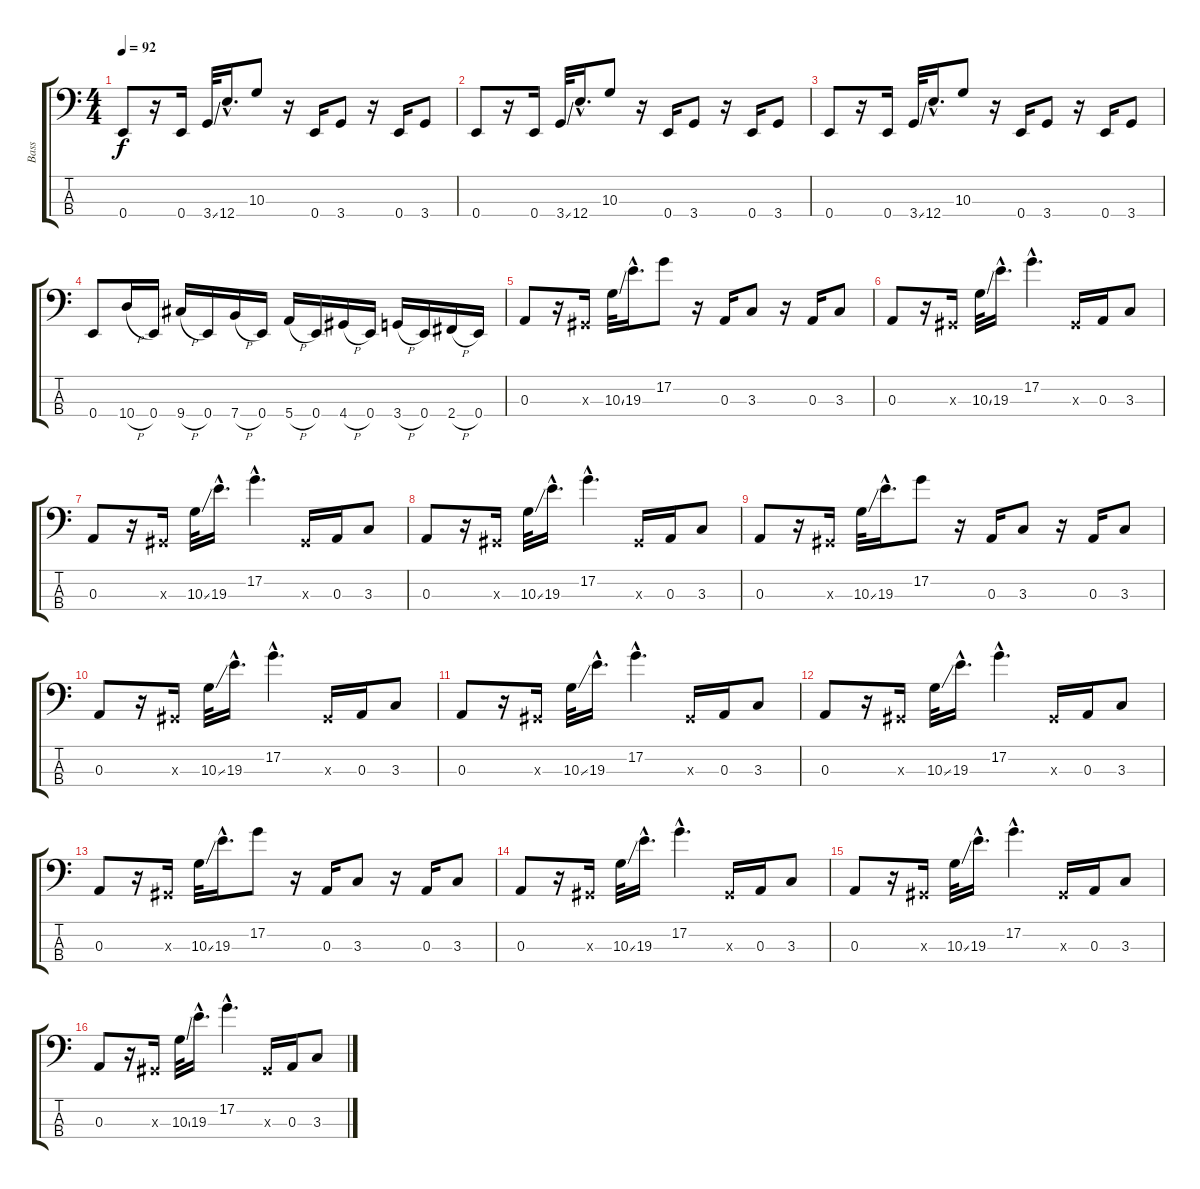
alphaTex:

\track ("Bass" "Bass") {instrument electricbassfinger}
\staff {score tabs}
\tuning (G2 D2 A1 E1) {hide}
\ts (4 4)
\tempo 92
\clef f4
\ks c
0.4.8{dy f} r.16 0.4.16 3.4{ss}.32 12.4{hac}.16{d} 10.3.8 r.16 0.4.16 3.4.8 r.16 0.4.16 3.4.8 |
0.4.8 r.16 0.4.16 3.4{ss}.32 12.4{hac}.16{d} 10.3.8 r.16 0.4.16 3.4.8 r.16 0.4.16 3.4.8 |
0.4.8 r.16 0.4.16 3.4{ss}.32 12.4{hac}.16{d} 10.3.8 r.16 0.4.16 3.4.8 r.16 0.4.16 3.4.8 |
0.4.8 10.4{h}.16 0.4.16 9.4{h}.16 0.4.16 7.4{h}.16 0.4.16 5.4{h}.16 0.4.16 4.4{h}.16 0.4.16 3.4{h}.16 0.4.16 2.4{h}.16 0.4.16 |
0.3.8 r.16 -1.3{x}.16 10.3{ss}.32 19.3{hac}.16{d} 17.2.8 r.16 0.3.16 3.3.8 r.16 0.3.16 3.3.8 |
0.3.8 r.16 -1.3{x}.16 10.3{ss}.32 19.3{hac}.16{d} 17.2{hac}.4{d} -1.3{x}.16 0.3.16 3.3.8 |
0.3.8 r.16 -1.3{x}.16 10.3{ss}.32 19.3{hac}.16{d} 17.2{hac}.4{d} -1.3{x}.16 0.3.16 3.3.8 |
0.3.8 r.16 -1.3{x}.16 10.3{ss}.32 19.3{hac}.16{d} 17.2{hac}.4{d} -1.3{x}.16 0.3.16 3.3.8 |
0.3.8 r.16 -1.3{x}.16 10.3{ss}.32 19.3{hac}.16{d} 17.2.8 r.16 0.3.16 3.3.8 r.16 0.3.16 3.3.8 |
0.3.8 r.16 -1.3{x}.16 10.3{ss}.32 19.3{hac}.16{d} 17.2{hac}.4{d} -1.3{x}.16 0.3.16 3.3.8 |
0.3.8 r.16 -1.3{x}.16 10.3{ss}.32 19.3{hac}.16{d} 17.2{hac}.4{d} -1.3{x}.16 0.3.16 3.3.8 |
0.3.8 r.16 -1.3{x}.16 10.3{ss}.32 19.3{hac}.16{d} 17.2{hac}.4{d} -1.3{x}.16 0.3.16 3.3.8 |
0.3.8 r.16 -1.3{x}.16 10.3{ss}.32 19.3{hac}.16{d} 17.2.8 r.16 0.3.16 3.3.8 r.16 0.3.16 3.3.8 |
0.3.8 r.16 -1.3{x}.16 10.3{ss}.32 19.3{hac}.16{d} 17.2{hac}.4{d} -1.3{x}.16 0.3.16 3.3.8 |
0.3.8 r.16 -1.3{x}.16 10.3{ss}.32 19.3{hac}.16{d} 17.2{hac}.4{d} -1.3{x}.16 0.3.16 3.3.8 |
0.3.8 r.16 -1.3{x}.16 10.3{ss}.32 19.3{hac}.16{d} 17.2{hac}.4{d} -1.3{x}.16 0.3.16 3.3.8
